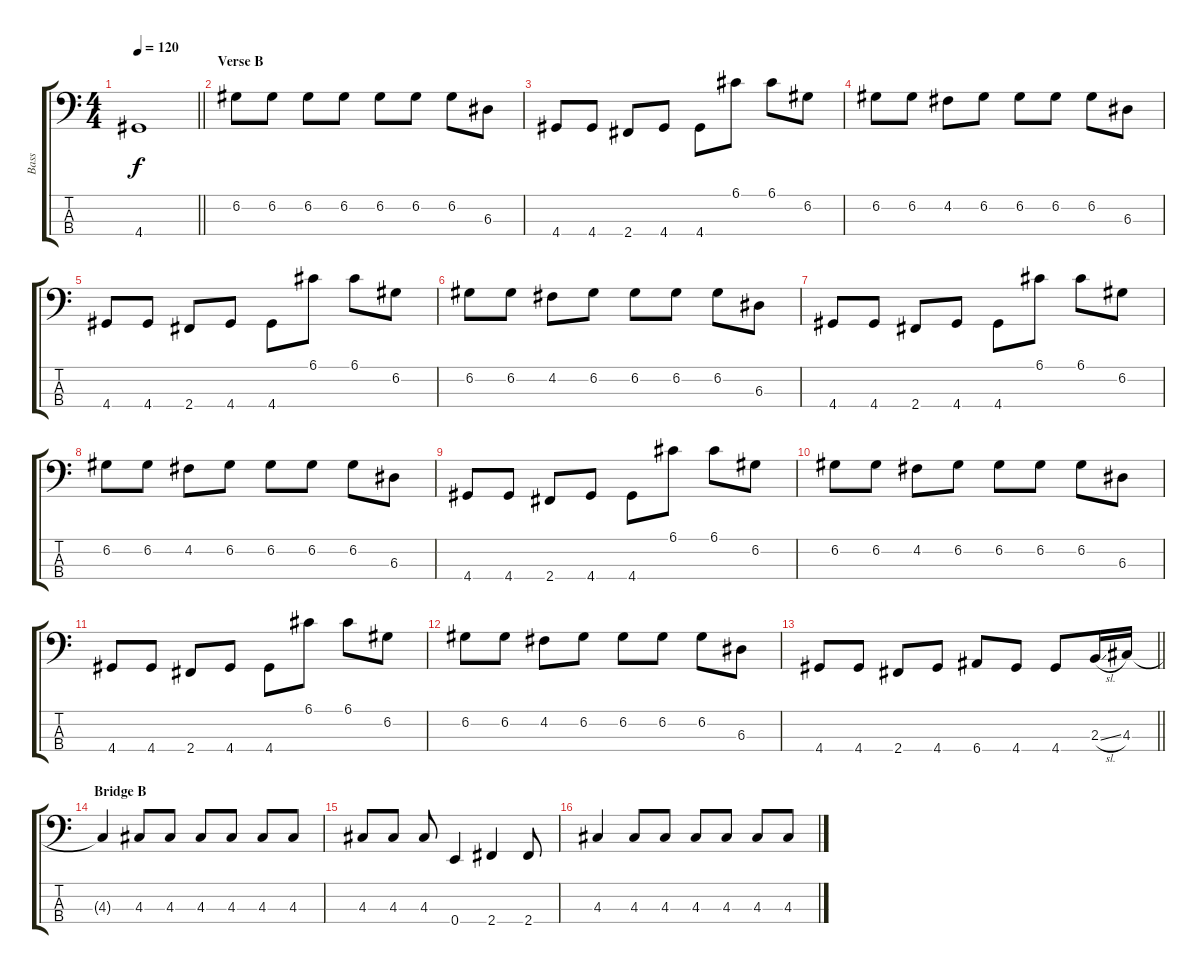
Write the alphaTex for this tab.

\track ("Bass" "Bass") {instrument electricbassfinger}
\staff {score tabs}
\tuning (G2 D2 A1 E1) {hide}
\ts (4 4)
\tempo 120
\clef f4
\barLineRight lightlight
\ks c
4.4{t}.1{dy f} |
\section ("" "Verse B")
6.2.8 6.2.8 6.2.8 6.2.8 6.2.8 6.2.8 6.2.8 6.3.8 |
4.4.8 4.4.8 2.4.8 4.4.8 4.4.8 6.1.8 6.1.8 6.2.8 |
6.2.8 6.2.8 4.2.8 6.2.8 6.2.8 6.2.8 6.2.8 6.3.8 |
4.4.8 4.4.8 2.4.8 4.4.8 4.4.8 6.1.8 6.1.8 6.2.8 |
6.2.8 6.2.8 4.2.8 6.2.8 6.2.8 6.2.8 6.2.8 6.3.8 |
4.4.8 4.4.8 2.4.8 4.4.8 4.4.8 6.1.8 6.1.8 6.2.8 |
6.2.8 6.2.8 4.2.8 6.2.8 6.2.8 6.2.8 6.2.8 6.3.8 |
4.4.8 4.4.8 2.4.8 4.4.8 4.4.8 6.1.8 6.1.8 6.2.8 |
6.2.8 6.2.8 4.2.8 6.2.8 6.2.8 6.2.8 6.2.8 6.3.8 |
4.4.8 4.4.8 2.4.8 4.4.8 4.4.8 6.1.8 6.1.8 6.2.8 |
6.2.8 6.2.8 4.2.8 6.2.8 6.2.8 6.2.8 6.2.8 6.3.8 |
\barLineRight lightlight
4.4.8 4.4.8 2.4.8 4.4.8 6.4.8 4.4.8 4.4.8 2.3{sl}.16 4.3.16 |
\section ("" "Bridge B")
4.3{t}.4 4.3.8 4.3.8 4.3.8 4.3.8 4.3.8 4.3.8 |
4.3.8 4.3.8 4.3.8 0.4.4 2.4.4 2.4.8 |
4.3.4 4.3.8 4.3.8 4.3.8 4.3.8 4.3.8 4.3.8
